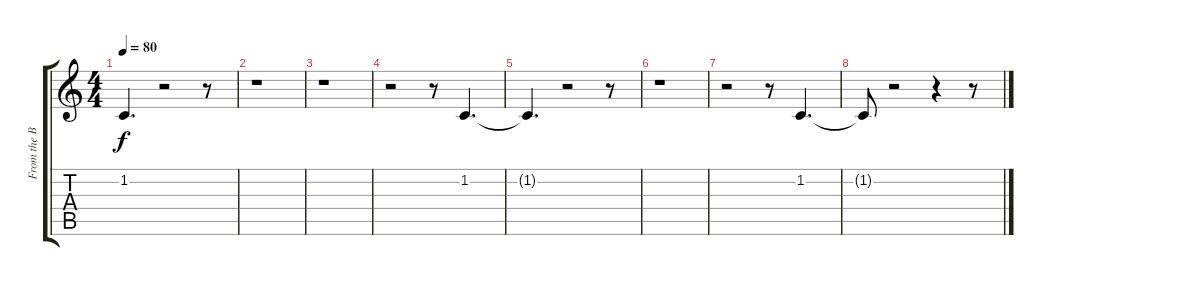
\track ("From the Black & Blue Album" "From the B") {instrument reversecymbal}
\staff {score tabs}
\tuning (E4 B3 G3 D3 A2 E2) {hide}
\ts (4 4)
\tempo 80
\clef g2
\ks c
1.2{t}.4{d dy f} r.2 r.8 |
r.1 |
r.1 |
r.2 r.8 1.2.4{d} |
1.2{t}.4{d} r.2 r.8 |
r.1 |
r.2 r.8 1.2.4{d} |
1.2{t}.8 r.2 r.4 r.8
